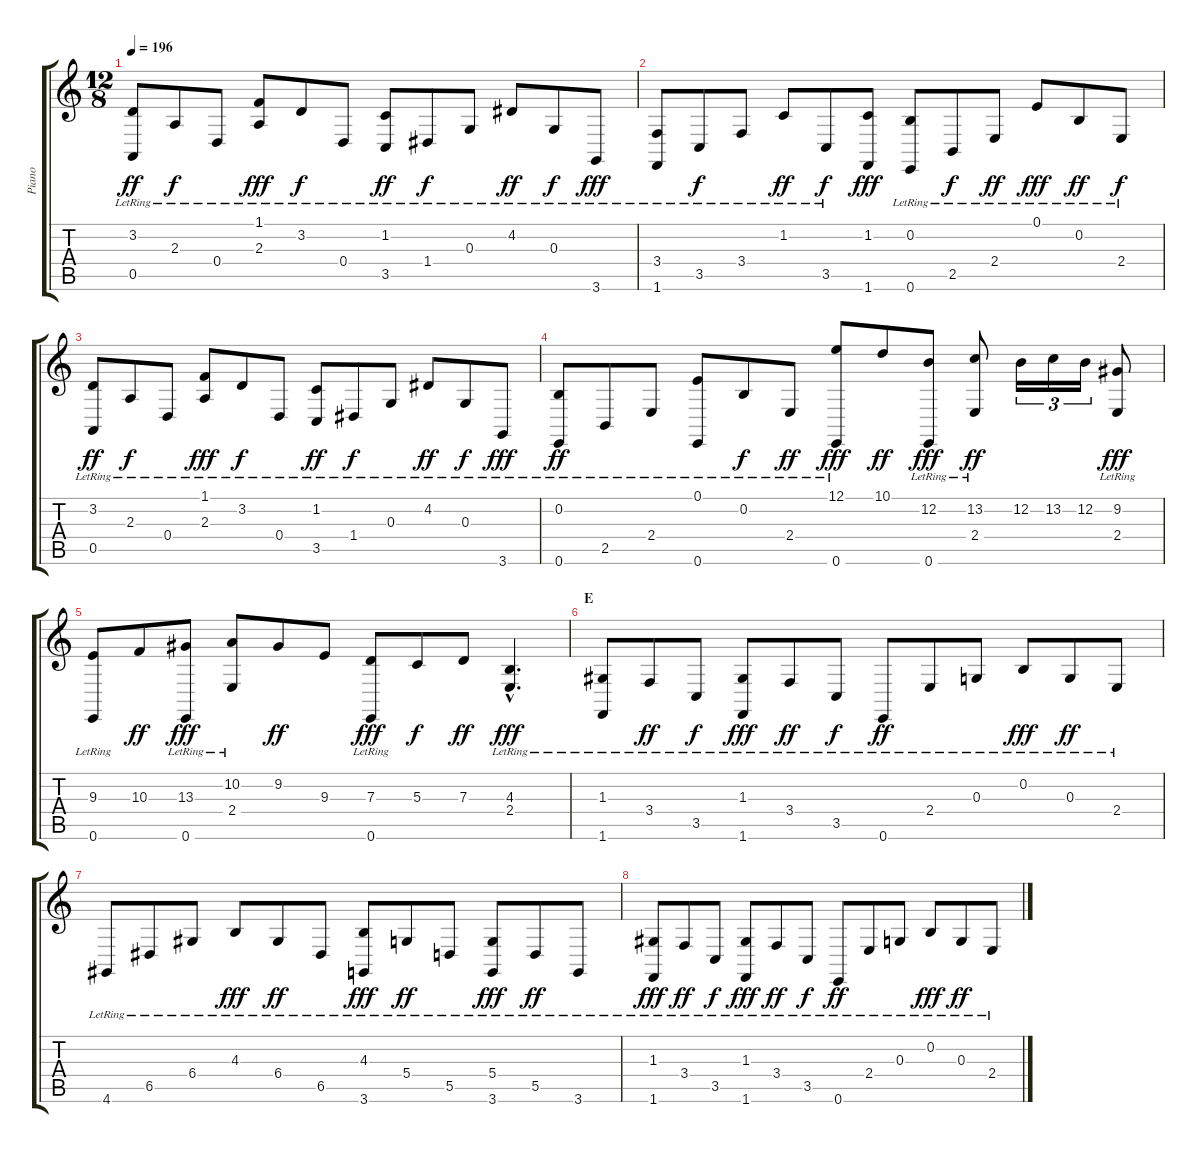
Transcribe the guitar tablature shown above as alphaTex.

\track ("Piano" "Piano") {instrument brightacousticpiano}
\staff {score tabs}
\tuning (E4 B3 G3 D3 A2 E2) {hide}
\ts (12 8)
\tempo 196
\clef g2
\ks c
(3.2{lr} 0.5{lr}).8{dy ff balance 16 instrument electricgrandpiano} 2.3{lr}.8{dy f} 0.4{lr}.8 (1.1{lr} 2.3{lr}).8{dy fff} 3.2{lr}.8{dy f} 0.4{lr}.8 (1.2{lr} 3.5{lr}).8{dy ff} 1.4{lr}.8{dy f} 0.3{lr}.8 4.2{lr}.8{dy ff} 0.3{lr}.8{dy f} 3.6{lr}.8{dy fff} |
(3.4{lr} 1.6{lr}).8 3.5{lr}.8{dy f} 3.4{lr}.8 1.2{lr}.8{dy ff} 3.5{lr}.8{dy f} (1.2 1.6).8{dy fff} (0.2{lr} 0.6{lr}).8 2.5{lr}.8{dy f} 2.4{lr}.8{dy ff} 0.1{lr}.8{dy fff} 0.2{lr}.8{dy ff} 2.4{lr}.8{dy f} |
(3.2{lr} 0.5{lr}).8{dy ff} 2.3{lr}.8{dy f} 0.4{lr}.8 (1.1{lr} 2.3{lr}).8{dy fff} 3.2{lr}.8{dy f} 0.4{lr}.8 (1.2{lr} 3.5{lr}).8{dy ff} 1.4{lr}.8{dy f} 0.3{lr}.8 4.2{lr}.8{dy ff} 0.3{lr}.8{dy f} 3.6{lr}.8{dy fff} |
(0.2{lr} 0.6{lr}).8{dy ff balance 16 instrument electricgrandpiano} 2.5{lr}.8 2.4{lr}.8 (0.1{lr} 0.6{lr}).8 0.2{lr}.8{dy f} 2.4{lr}.8{dy ff} (12.1 0.6{lr}).8{dy fff} 10.1.8{dy ff} (12.2 0.6{lr}).8{dy fff} (13.2 2.4{lr}).8{dy ff} 12.2.16{tu (3 2)} 13.2.16{tu (3 2)} 12.2.16{tu (3 2)} (9.2 2.4{lr}).8{dy fff} |
(9.3 0.6{lr}).8 10.3.8{dy ff} (13.3 0.6{lr}).8{dy fff} (10.2 2.4{lr}).8 9.2.8{dy ff} 9.3.8 (7.3 0.6{lr}).8{dy fff} 5.3.8{dy f} 7.3.8{dy ff} (4.3{hac lr} 2.4{hac lr}).4{d dy fff} |
\section ("" "E")
(1.3{lr} 1.6{lr}).8{balance 12 instrument electricgrandpiano} 3.4{lr}.8{dy ff} 3.5{lr}.8{dy f} (1.3{lr} 1.6{lr}).8{dy fff} 3.4{lr}.8{dy ff} 3.5{lr}.8{dy f} 0.6{lr}.8{dy ff} 2.4{lr}.8 0.3{lr}.8 0.2{lr}.8{dy fff} 0.3{lr}.8{dy ff} 2.4{lr}.8 |
4.6{lr}.8 6.5{lr}.8 6.4{lr}.8 4.3{lr}.8{dy fff} 6.4{lr}.8{dy ff} 6.5{lr}.8 (4.3{lr} 3.6{lr}).8{dy fff} 5.4{lr}.8{dy ff} 5.5{lr}.8 (5.4{lr} 3.6{lr}).8{dy fff} 5.5{lr}.8{dy ff} 3.6{lr}.8 |
(1.3{lr} 1.6{lr}).8{dy fff instrument electricgrandpiano} 3.4{lr}.8{dy ff} 3.5{lr}.8{dy f} (1.3{lr} 1.6{lr}).8{dy fff} 3.4{lr}.8{dy ff} 3.5{lr}.8{dy f} 0.6{lr}.8{dy ff} 2.4{lr}.8 0.3{lr}.8 0.2{lr}.8{dy fff} 0.3{lr}.8{dy ff} 2.4{lr}.8
